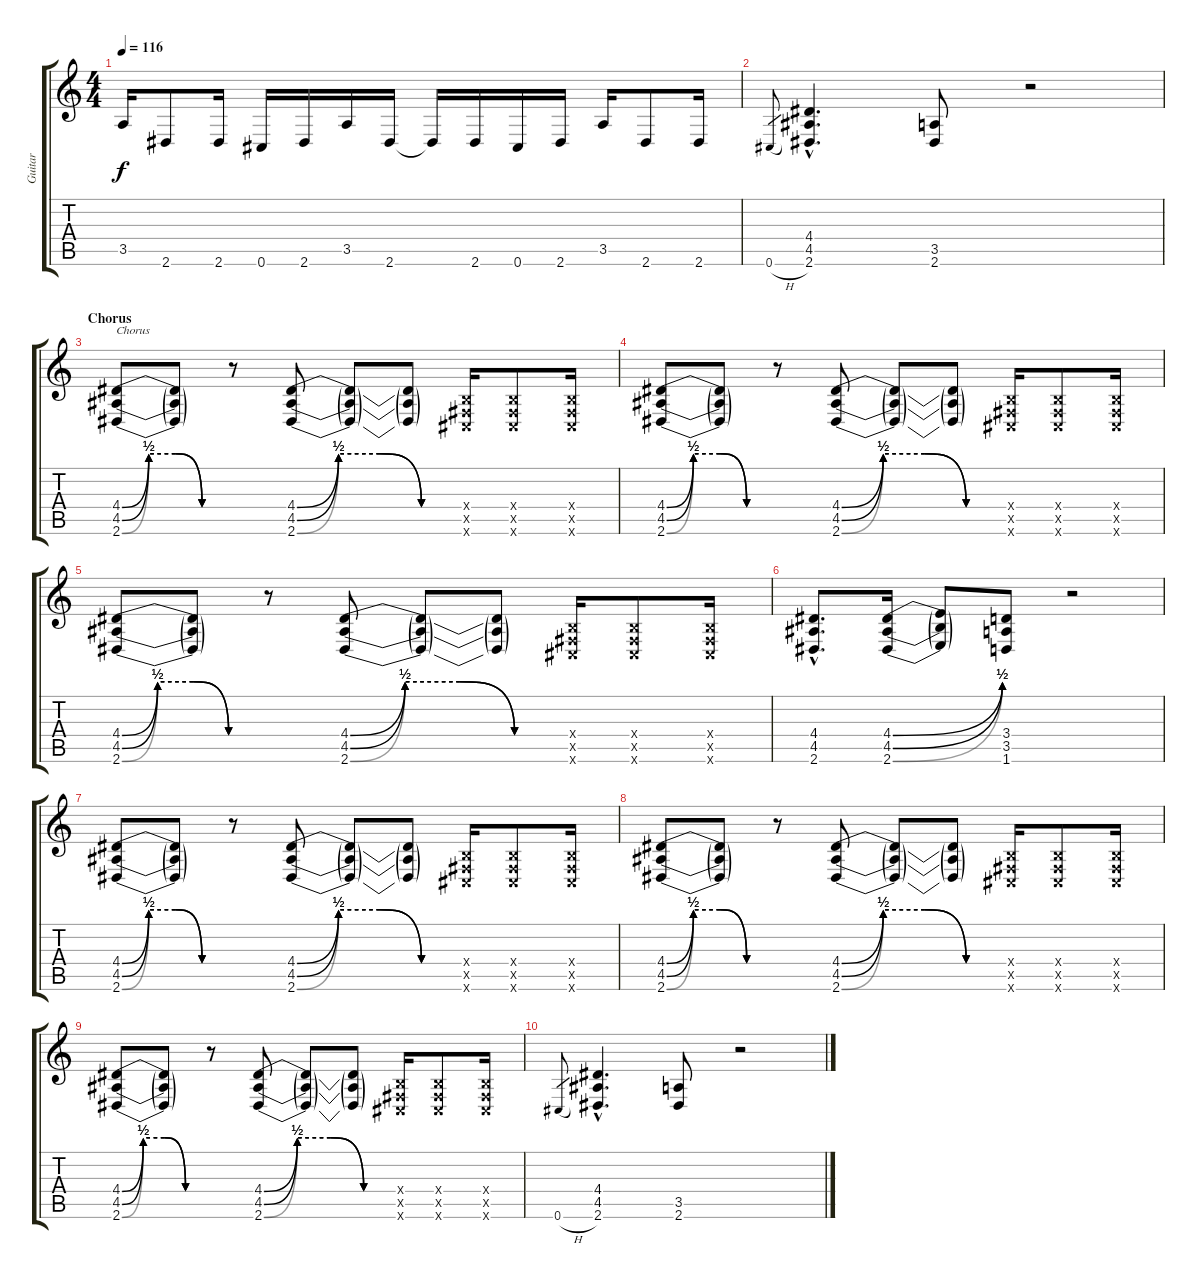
\track ("Guitar" "Guitar") {instrument distortionguitar}
\staff {score tabs}
\tuning (Db4 Ab3 E3 B2 Gb2 Db2) {hide}
\ts (4 4)
\tempo 116
\clef g2
\ks c
3.5.16{dy f} 2.6.8 2.6.16 0.6.16 2.6.16 3.5.16 2.6.16 2.6{t}.16 2.6.16 0.6.16 2.6.16 3.5.16 2.6.8 2.6.16 |
0.6{h}.8{gr} (4.4{hac} 4.5{hac} 2.6{hac}).4{d} (3.5 2.6).8 r.2 |
\section ("" "Chorus")
(4.4{be (custom 0 0 15 2 30 2 45 0 60 0)} 4.5{be (custom 0 0 15 2 30 2 45 0 60 0)} 2.6{be (custom 0 0 15 2 30 2 45 0 60 0)}).8{txt "Chorus"} (4.4{t} 4.5{t} 2.6{t}).8 r.8 (4.4{be (custom 0 0 15 2 30 2 45 0 60 0)} 4.5{be (custom 0 0 15 2 30 2 45 0 60 0)} 2.6{be (custom 0 0 15 2 30 2 45 0 60 0)}).8 (4.4{t} 4.5{t} 2.6{t}).8 (4.4{t} 4.5{t} 2.6{t}).8 (0.4{x} 0.5{x} 0.6{x}).16 (0.4{x} 0.5{x} 0.6{x}).8 (0.4{x} 0.5{x} 0.6{x}).16 |
(4.4{be (custom 0 0 15 2 30 2 45 0 60 0)} 4.5{be (custom 0 0 15 2 30 2 45 0 60 0)} 2.6{be (custom 0 0 15 2 30 2 45 0 60 0)}).8 (4.4{t} 4.5{t} 2.6{t}).8 r.8 (4.4{be (custom 0 0 15 2 30 2 45 0 60 0)} 4.5{be (custom 0 0 15 2 30 2 45 0 60 0)} 2.6{be (custom 0 0 15 2 30 2 45 0 60 0)}).8 (4.4{t} 4.5{t} 2.6{t}).8 (4.4{t} 4.5{t} 2.6{t}).8 (0.4{x} 0.5{x} 0.6{x}).16 (0.4{x} 0.5{x} 0.6{x}).8 (0.4{x} 0.5{x} 0.6{x}).16 |
(4.4{be (custom 0 0 15 2 30 2 45 0 60 0)} 4.5{be (custom 0 0 15 2 30 2 45 0 60 0)} 2.6{be (custom 0 0 15 2 30 2 45 0 60 0)}).8 (4.4{t} 4.5{t} 2.6{t}).8 r.8 (4.4{be (custom 0 0 15 2 30 2 45 0 60 0)} 4.5{be (custom 0 0 15 2 30 2 45 0 60 0)} 2.6{be (custom 0 0 15 2 30 2 45 0 60 0)}).8 (4.4{t} 4.5{t} 2.6{t}).8 (4.4{t} 4.5{t} 2.6{t}).8 (0.4{x} 0.5{x} 0.6{x}).16 (0.4{x} 0.5{x} 0.6{x}).8 (0.4{x} 0.5{x} 0.6{x}).16 |
(4.4{hac} 4.5{hac} 2.6{hac}).8{d} (4.4{be (bend 0 0 60 2)} 4.5{be (bend 0 0 60 2)} 2.6{be (bend 0 0 60 2)}).16 (4.4{t} 4.5{t} 2.6{t}).8 (3.4 3.5 1.6).8 r.2 |
(4.4{be (custom 0 0 15 2 30 2 45 0 60 0)} 4.5{be (custom 0 0 15 2 30 2 45 0 60 0)} 2.6{be (custom 0 0 15 2 30 2 45 0 60 0)}).8 (4.4{t} 4.5{t} 2.6{t}).8 r.8 (4.4{be (custom 0 0 15 2 30 2 45 0 60 0)} 4.5{be (custom 0 0 15 2 30 2 45 0 60 0)} 2.6{be (custom 0 0 15 2 30 2 45 0 60 0)}).8 (4.4{t} 4.5{t} 2.6{t}).8 (4.4{t} 4.5{t} 2.6{t}).8 (0.4{x} 0.5{x} 0.6{x}).16 (0.4{x} 0.5{x} 0.6{x}).8 (0.4{x} 0.5{x} 0.6{x}).16 |
(4.4{be (custom 0 0 15 2 30 2 45 0 60 0)} 4.5{be (custom 0 0 15 2 30 2 45 0 60 0)} 2.6{be (custom 0 0 15 2 30 2 45 0 60 0)}).8 (4.4{t} 4.5{t} 2.6{t}).8 r.8 (4.4{be (custom 0 0 15 2 30 2 45 0 60 0)} 4.5{be (custom 0 0 15 2 30 2 45 0 60 0)} 2.6{be (custom 0 0 15 2 30 2 45 0 60 0)}).8 (4.4{t} 4.5{t} 2.6{t}).8 (4.4{t} 4.5{t} 2.6{t}).8 (0.4{x} 0.5{x} 0.6{x}).16 (0.4{x} 0.5{x} 0.6{x}).8 (0.4{x} 0.5{x} 0.6{x}).16 |
(4.4{be (custom 0 0 15 2 30 2 45 0 60 0)} 4.5{be (custom 0 0 15 2 30 2 45 0 60 0)} 2.6{be (custom 0 0 15 2 30 2 45 0 60 0)}).8 (4.4{t} 4.5{t} 2.6{t}).8 r.8 (4.4{be (custom 0 0 15 2 30 2 45 0 60 0)} 4.5{be (custom 0 0 15 2 30 2 45 0 60 0)} 2.6{be (custom 0 0 15 2 30 2 45 0 60 0)}).8 (4.4{t} 4.5{t} 2.6{t}).8 (4.4{t} 4.5{t} 2.6{t}).8 (0.4{x} 0.5{x} 0.6{x}).16 (0.4{x} 0.5{x} 0.6{x}).8 (0.4{x} 0.5{x} 0.6{x}).16 |
0.6{h}.8{gr} (4.4{hac} 4.5{hac} 2.6{hac}).4{d} (3.5 2.6).8 r.2
